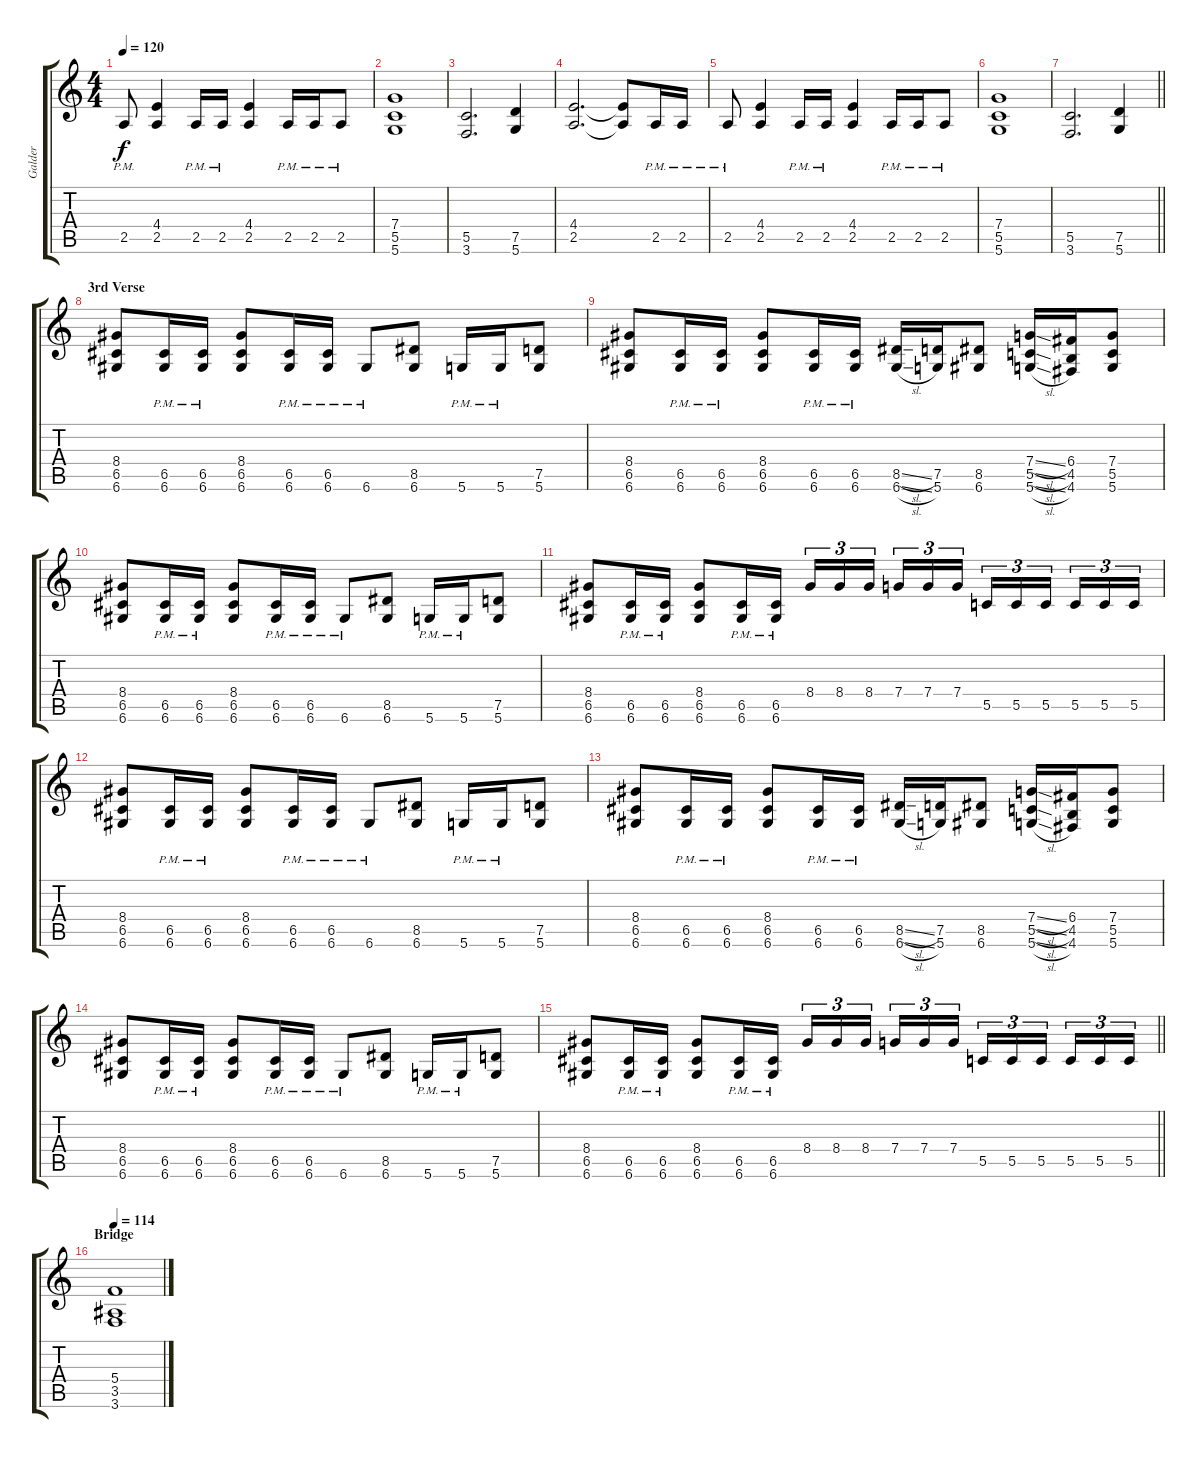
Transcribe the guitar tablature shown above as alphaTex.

\track ("Galder" "Galder") {instrument overdrivenguitar}
\staff {score tabs}
\tuning (D4 A3 F3 C3 G2 D2) {hide}
\ts (4 4)
\tempo 120
\clef g2
\ks c
2.5{pm}.8{dy f} (4.4 2.5).4 2.5{pm}.16 2.5{pm}.16 (4.4 2.5).4 2.5{pm}.16 2.5{pm}.16 2.5{pm}.8 |
(7.4 5.5 5.6).1 |
(5.5 3.6).2{d} (7.5 5.6).4 |
(4.4 2.5).2{d} (4.4{t} 2.5{t}).8 2.5{pm}.16 2.5{pm}.16 |
2.5{pm}.8 (4.4 2.5).4 2.5{pm}.16 2.5{pm}.16 (4.4 2.5).4 2.5{pm}.16 2.5{pm}.16 2.5{pm}.8 |
(7.4 5.5 5.6).1 |
\barLineRight lightlight
(5.5 3.6).2{d} (7.5 5.6).4 |
\section ("" "3rd Verse")
(8.4 6.5 6.6).8 (6.5{pm} 6.6{pm}).16 (6.5{pm} 6.6{pm}).16 (8.4 6.5 6.6).8 (6.5{pm} 6.6{pm}).16 (6.5{pm} 6.6{pm}).16 6.6{pm}.8 (8.5 6.6).8 5.6{pm}.16 5.6{pm}.16 (7.5 5.6).8 |
(8.4 6.5 6.6).8 (6.5{pm} 6.6{pm}).16 (6.5{pm} 6.6{pm}).16 (8.4 6.5 6.6).8 (6.5{pm} 6.6{pm}).16 (6.5{pm} 6.6{pm}).16 (8.5{sl} 6.6{sl}).16 (7.5 5.6).16 (8.5 6.6).8 (7.4{sl} 5.5{sl} 5.6{sl}).16 (6.4 4.5 4.6).16 (7.4 5.5 5.6).8 |
(8.4 6.5 6.6).8 (6.5{pm} 6.6{pm}).16 (6.5{pm} 6.6{pm}).16 (8.4 6.5 6.6).8 (6.5{pm} 6.6{pm}).16 (6.5{pm} 6.6{pm}).16 6.6{pm}.8 (8.5 6.6).8 5.6{pm}.16 5.6{pm}.16 (7.5 5.6).8 |
(8.4 6.5 6.6).8 (6.5{pm} 6.6{pm}).16 (6.5{pm} 6.6{pm}).16 (8.4 6.5 6.6).8 (6.5{pm} 6.6{pm}).16 (6.5{pm} 6.6{pm}).16 8.4.16{tu (3 2)} 8.4.16{tu (3 2)} 8.4.16{tu (3 2) beam splitsecondary} 7.4.16{tu (3 2)} 7.4.16{tu (3 2)} 7.4.16{tu (3 2)} 5.5.16{tu (3 2)} 5.5.16{tu (3 2)} 5.5.16{tu (3 2) beam splitsecondary} 5.5.16{tu (3 2)} 5.5.16{tu (3 2)} 5.5.16{tu (3 2)} |
(8.4 6.5 6.6).8 (6.5{pm} 6.6{pm}).16 (6.5{pm} 6.6{pm}).16 (8.4 6.5 6.6).8 (6.5{pm} 6.6{pm}).16 (6.5{pm} 6.6{pm}).16 6.6{pm}.8 (8.5 6.6).8 5.6{pm}.16 5.6{pm}.16 (7.5 5.6).8 |
(8.4 6.5 6.6).8 (6.5{pm} 6.6{pm}).16 (6.5{pm} 6.6{pm}).16 (8.4 6.5 6.6).8 (6.5{pm} 6.6{pm}).16 (6.5{pm} 6.6{pm}).16 (8.5{sl} 6.6{sl}).16 (7.5 5.6).16 (8.5 6.6).8 (7.4{sl} 5.5{sl} 5.6{sl}).16 (6.4 4.5 4.6).16 (7.4 5.5 5.6).8 |
(8.4 6.5 6.6).8 (6.5{pm} 6.6{pm}).16 (6.5{pm} 6.6{pm}).16 (8.4 6.5 6.6).8 (6.5{pm} 6.6{pm}).16 (6.5{pm} 6.6{pm}).16 6.6{pm}.8 (8.5 6.6).8 5.6{pm}.16 5.6{pm}.16 (7.5 5.6).8 |
\barLineRight lightlight
(8.4 6.5 6.6).8 (6.5{pm} 6.6{pm}).16 (6.5{pm} 6.6{pm}).16 (8.4 6.5 6.6).8 (6.5{pm} 6.6{pm}).16 (6.5{pm} 6.6{pm}).16 8.4.16{tu (3 2)} 8.4.16{tu (3 2)} 8.4.16{tu (3 2) beam splitsecondary} 7.4.16{tu (3 2)} 7.4.16{tu (3 2)} 7.4.16{tu (3 2)} 5.5.16{tu (3 2)} 5.5.16{tu (3 2)} 5.5.16{tu (3 2) beam splitsecondary} 5.5.16{tu (3 2)} 5.5.16{tu (3 2)} 5.5.16{tu (3 2)} |
\section ("" "Bridge")
\tempo 114
(5.4 3.5 3.6).1{volume 0}
